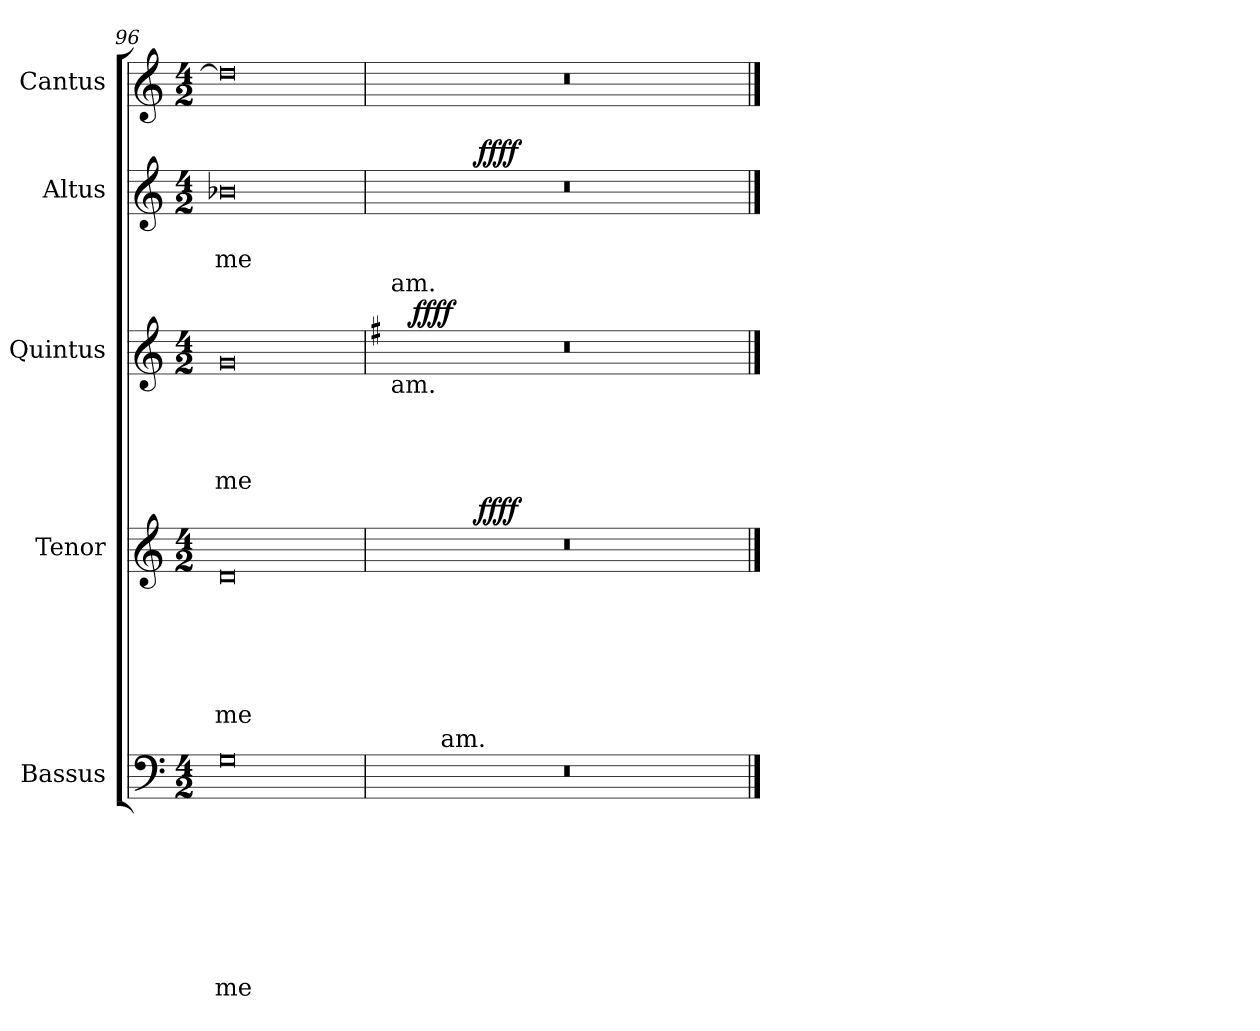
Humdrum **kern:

**kern	**text	**text	**text	**text	**text	**text	**text	**text	**kern	**text	**text	**text	**text	**text	**text	**dynam	**kern	**text	**text	**text	**text	**dynam	**kern	**text	**text	**dynam	**kern	**text
*part5	*part5	*part5	*part5	*part5	*part5	*part5	*part5	*part5	*part4	*part4	*part4	*part4	*part4	*part4	*part4	*part4	*part3	*part3	*part3	*part3	*part3	*part3	*part2	*part2	*part2	*part2	*part1	*part1
*staff5	*staff5	*staff5	*staff5	*staff5	*staff5	*staff5	*staff5	*staff5	*staff4	*staff4	*staff4	*staff4	*staff4	*staff4	*staff4	*staff4	*staff3	*staff3	*staff3	*staff3	*staff3	*staff3	*staff2	*staff2	*staff2	*staff2	*staff1	*staff1
*I"Bassus	*	*	*	*	*	*	*	*	*I"Tenor	*	*	*	*	*	*	*	*I"Quintus	*	*	*	*	*	*I"Altus	*	*	*	*I"Cantus	*
*clefF4	*	*	*	*	*	*	*	*	*clefG2	*	*	*	*	*	*	*	*clefG2	*	*	*	*	*	*clefG2	*	*	*	*clefG2	*
*k[]	*	*	*	*	*	*	*	*	*k[]	*	*	*	*	*	*	*	*k[]	*	*	*	*	*	*k[]	*	*	*	*k[]	*
*C:	*	*	*	*	*	*	*	*	*C:	*	*	*	*	*	*	*	*C:	*	*	*	*	*	*C:	*	*	*	*C:	*
*M4/2	*	*	*	*	*	*	*	*	*M4/2	*	*	*	*	*	*	*	*M4/2	*	*	*	*	*	*M4/2	*	*	*	*M4/2	*
=96	=96	=96	=96	=96	=96	=96	=96	=96	=96	=96	=96	=96	=96	=96	=96	=96	=96	=96	=96	=96	=96	=96	=96	=96	=96	=96	=96	=96
!	!	!	!	!	!	!	!	!LO:LY:b	!	!	!	!	!	!	!LO:LY:b	!	!	!	!	!	!LO:LY:b	!	!	!	!LO:LY:b	!	!	!
0G	.	.	.	.	.	.	.	me	0d	.	.	.	.	.	me-	.	0g	.	.	.	me-	.	0b-X	.	me	.	0dd]	.
=97	=97	=97	=97	=97	=97	=97	=97	=97	=97	=97	=97	=97	=97	=97	=97	=97	=97	=97	=97	=97	=97	=97	=97	=97	=97	=97	=97	=97
*	*	*	*	*	*	*	*	*	*	*	*	*	*	*	*	*	*k[f#]	*	*	*	*	*	*	*	*	*	*	*
*	*	*	*	*	*	*	*	*	*	*	*	*	*	*	*	*	*G:	*	*	*	*	*	*	*	*	*	*	*
*	*	*	*	*	*	*	*	*	*^	*	*	*	*	*	*	*	*^	*	*	*	*	*	*^	*	*	*	*	*
!	!	!	!	!	!	!	!	!	!	!	!	!	!	!	!	!	!	!LO:TX:b:t=am.	!	!	!	!	!	!	!	!	!	!	!	!	!
!	!	!	!	!	!	!	!	!	!	!	!	!	!	!	!	!	!	!LO:TX:a:t=am.	!	!	!	!	!	!	!	!	!	!	!	!	!
*^	*	*	*	*	*	*	*	*	*	*	*	*	*	*	*	*	*	*	*	*	*	*	*	*	*	*	*	*	*	*	*
0r	8..ryy	.	.	.	.	.	.	.	.	0r	4..ryy	.	.	.	.	.	.	.	0r	16.ryy	.	.	.	.	.	0r	4..ryy	.	.	.	0r	.
!	!	!	!	!	!	!	!	!	!	!	!	!	!	!	!	!	!	!	!	!	!	!	!	!	!LO:DY:b	!	!	!	!	!	!	!
.	.	.	.	.	.	.	.	.	.	.	.	.	.	.	.	.	.	.	.	1ryy	.	.	.	.	ffff	.	.	.	.	.	.	.
!	!LO:TX:a:t=am.	!	!	!	!	!	!	!	!	!	!	!	!	!	!	!	!	!	!	!	!	!	!	!	!	!	!	!	!	!	!	!
.	1ryy	.	.	.	.	.	.	.	.	.	.	.	.	.	.	.	.	.	.	.	.	.	.	.	.	.	.	.	.	.	.	.
!	!	!	!	!	!	!	!	!	!	!	!	!	!	!	!	!	!	!LO:DY:b	!	!	!	!	!	!	!	!	!	!	!	!LO:DY:b	!	!
.	.	.	.	.	.	.	.	.	.	.	1ryy	.	.	.	.	.	.	ffff	.	.	.	.	.	.	.	.	1ryy	.	.	ffff	.	.
.	.	.	.	.	.	.	.	.	.	.	.	.	.	.	.	.	.	.	.	2ryy	.	.	.	.	.	.	.	.	.	.	.	.
.	2ryy	.	.	.	.	.	.	.	.	.	.	.	.	.	.	.	.	.	.	.	.	.	.	.	.	.	.	.	.	.	.	.
.	.	.	.	.	.	.	.	.	.	.	2ryy	.	.	.	.	.	.	.	.	.	.	.	.	.	.	.	2ryy	.	.	.	.	.
.	.	.	.	.	.	.	.	.	.	.	.	.	.	.	.	.	.	.	.	4ryy	.	.	.	.	.	.	.	.	.	.	.	.
.	4ryy	.	.	.	.	.	.	.	.	.	.	.	.	.	.	.	.	.	.	.	.	.	.	.	.	.	.	.	.	.	.	.
.	.	.	.	.	.	.	.	.	.	.	.	.	.	.	.	.	.	.	.	8ryy	.	.	.	.	.	.	.	.	.	.	.	.
.	.	.	.	.	.	.	.	.	.	.	16ryy	.	.	.	.	.	.	.	.	.	.	.	.	.	.	.	16ryy	.	.	.	.	.
.	32ryy	.	.	.	.	.	.	.	.	.	.	.	.	.	.	.	.	.	.	32ryy	.	.	.	.	.	.	.	.	.	.	.	.
*v	*v	*	*	*	*	*	*	*	*	*	*	*	*	*	*	*	*	*	*v	*v	*	*	*	*	*	*v	*v	*	*	*	*	*
*	*	*	*	*	*	*	*	*	*v	*v	*	*	*	*	*	*	*	*	*	*	*	*	*	*	*	*	*	*	*
==	==	==	==	==	==	==	==	==	==	==	==	==	==	==	==	==	==	==	==	==	==	==	==	==	==	==	==	==
*-	*-	*-	*-	*-	*-	*-	*-	*-	*-	*-	*-	*-	*-	*-	*-	*-	*-	*-	*-	*-	*-	*-	*-	*-	*-	*-	*-	*-
